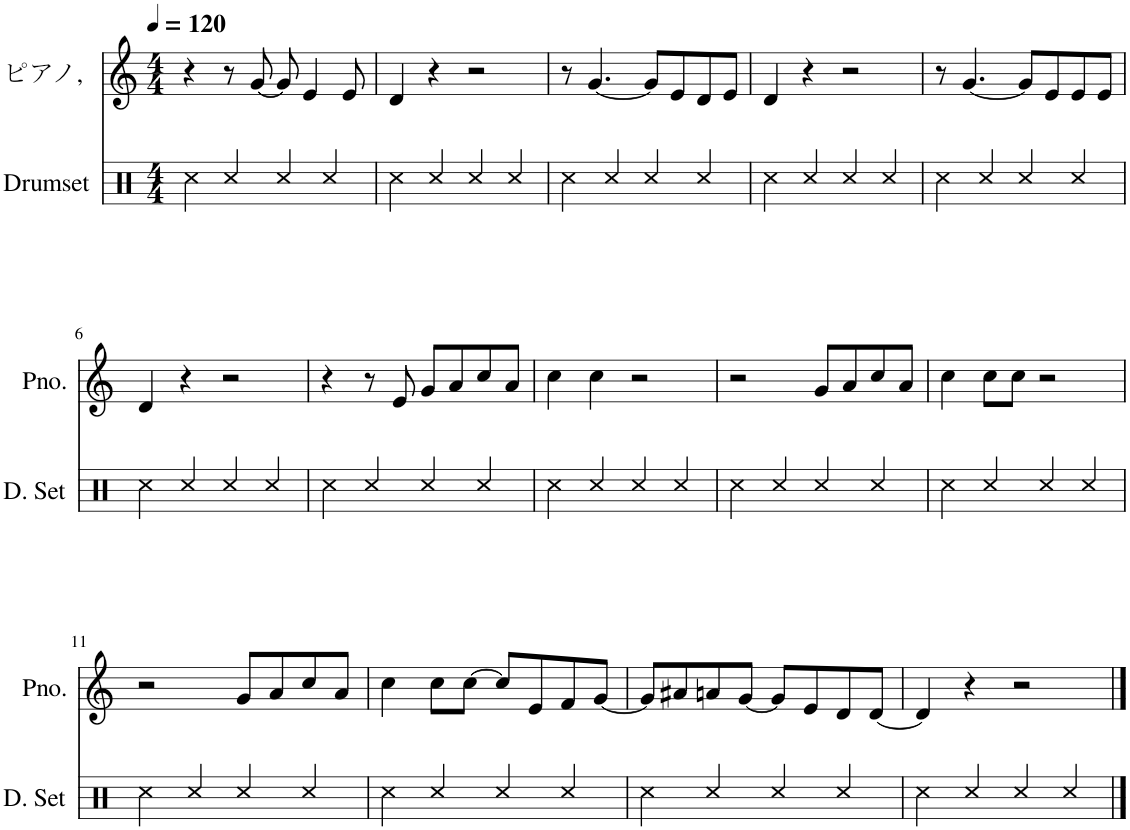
**kern	**kern
*part2	*part1
*staff2	*staff1
*I"Drumset	*I"ピアノ,
*I'D. Set	*
*clefX	*clefG2
*k[]	*k[]
*M4/4	*M4/4
*MM120	*MM120
=1	=1
4Rcc\	4r
4Rcc/	8r
.	[8g/
4Rcc/	8g/]
.	4e/
4Rcc/	.
.	8e/
=2	=2
4Rcc\	4d/
4Rcc/	4r
4Rcc/	2r
4Rcc/	.
=3	=3
4Rcc\	8r
.	[4.g/
4Rcc/	.
4Rcc/	8g/L]
.	8e/
4Rcc/	8d/
.	8e/J
=4	=4
4Rcc\	4d/
4Rcc/	4r
4Rcc/	2r
4Rcc/	.
=5	=5
4Rcc\	8r
.	[4.g/
4Rcc/	.
4Rcc/	8g/L]
.	8e/
4Rcc/	8e/
.	8e/J
!!LO:LB:g=z
=6	=6
4Rcc\	4d/
4Rcc/	4r
4Rcc/	2r
4Rcc/	.
=7	=7
4Rcc\	4r
4Rcc/	8r
.	8e/
4Rcc/	8g/L
.	8a/
4Rcc/	8cc/
.	8a/J
=8	=8
4Rcc\	4cc\
4Rcc/	4cc\
4Rcc/	2r
4Rcc/	.
=9	=9
4Rcc\	2r
4Rcc/	.
4Rcc/	8g/L
.	8a/
4Rcc/	8cc/
.	8a/J
=10	=10
4Rcc\	4cc\
4Rcc/	8cc\L
.	8cc\J
4Rcc/	2r
4Rcc/	.
!!LO:LB:g=z
=11	=11
4Rcc\	2r
4Rcc/	.
4Rcc/	8g/L
.	8a/
4Rcc/	8cc/
.	8a/J
=12	=12
4Rcc\	4cc\
4Rcc/	8cc\L
.	[8cc\J
4Rcc/	8cc/L]
.	8e/
4Rcc/	8f/
.	[8g/J
=13	=13
4Rcc\	8g/L]
.	8a#X/
4Rcc/	8an/
.	[8g/J
4Rcc/	8g/L]
.	8e/
4Rcc/	8d/
.	[8d/J
=14	=14
4Rcc\	4d/]
4Rcc/	4r
4Rcc/	2r
4Rcc/	.
==	==
*-	*-
